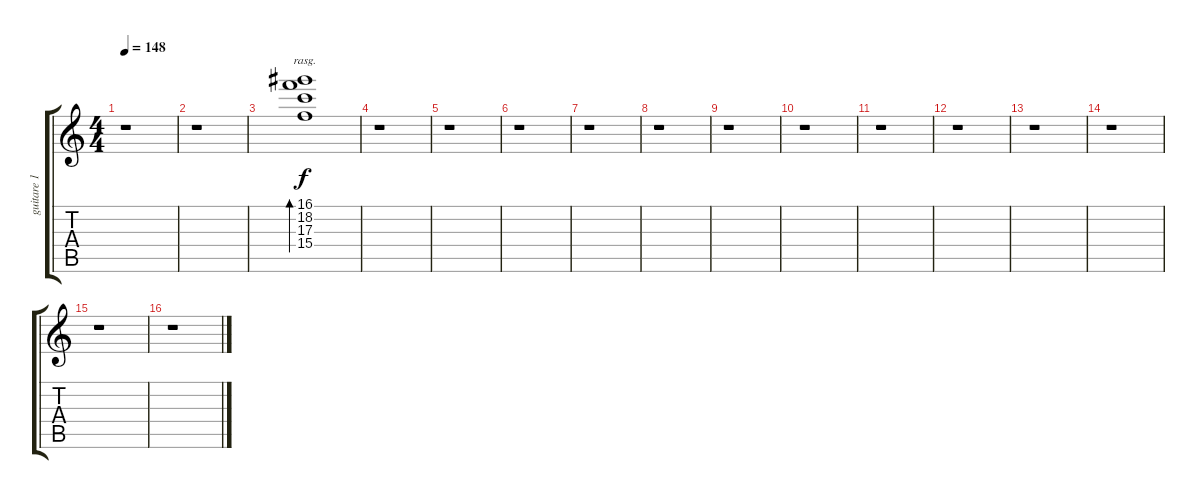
\track ("guitare 1" "guitare 1") {instrument electricguitarclean}
\staff {score tabs}
\tuning (E4 B3 G3 D3 A2 E2) {hide}
\ts (4 4)
\tempo 148
\clef g2
\ks c
r.1{dy f} |
r.1 |
(16.1 18.2 17.3 15.4).1{bd 480 rasg ii} |
r.1 |
r.1 |
r.1 |
r.1 |
r.1 |
r.1 |
r.1 |
r.1 |
r.1 |
r.1 |
r.1 |
r.1 |
r.1
